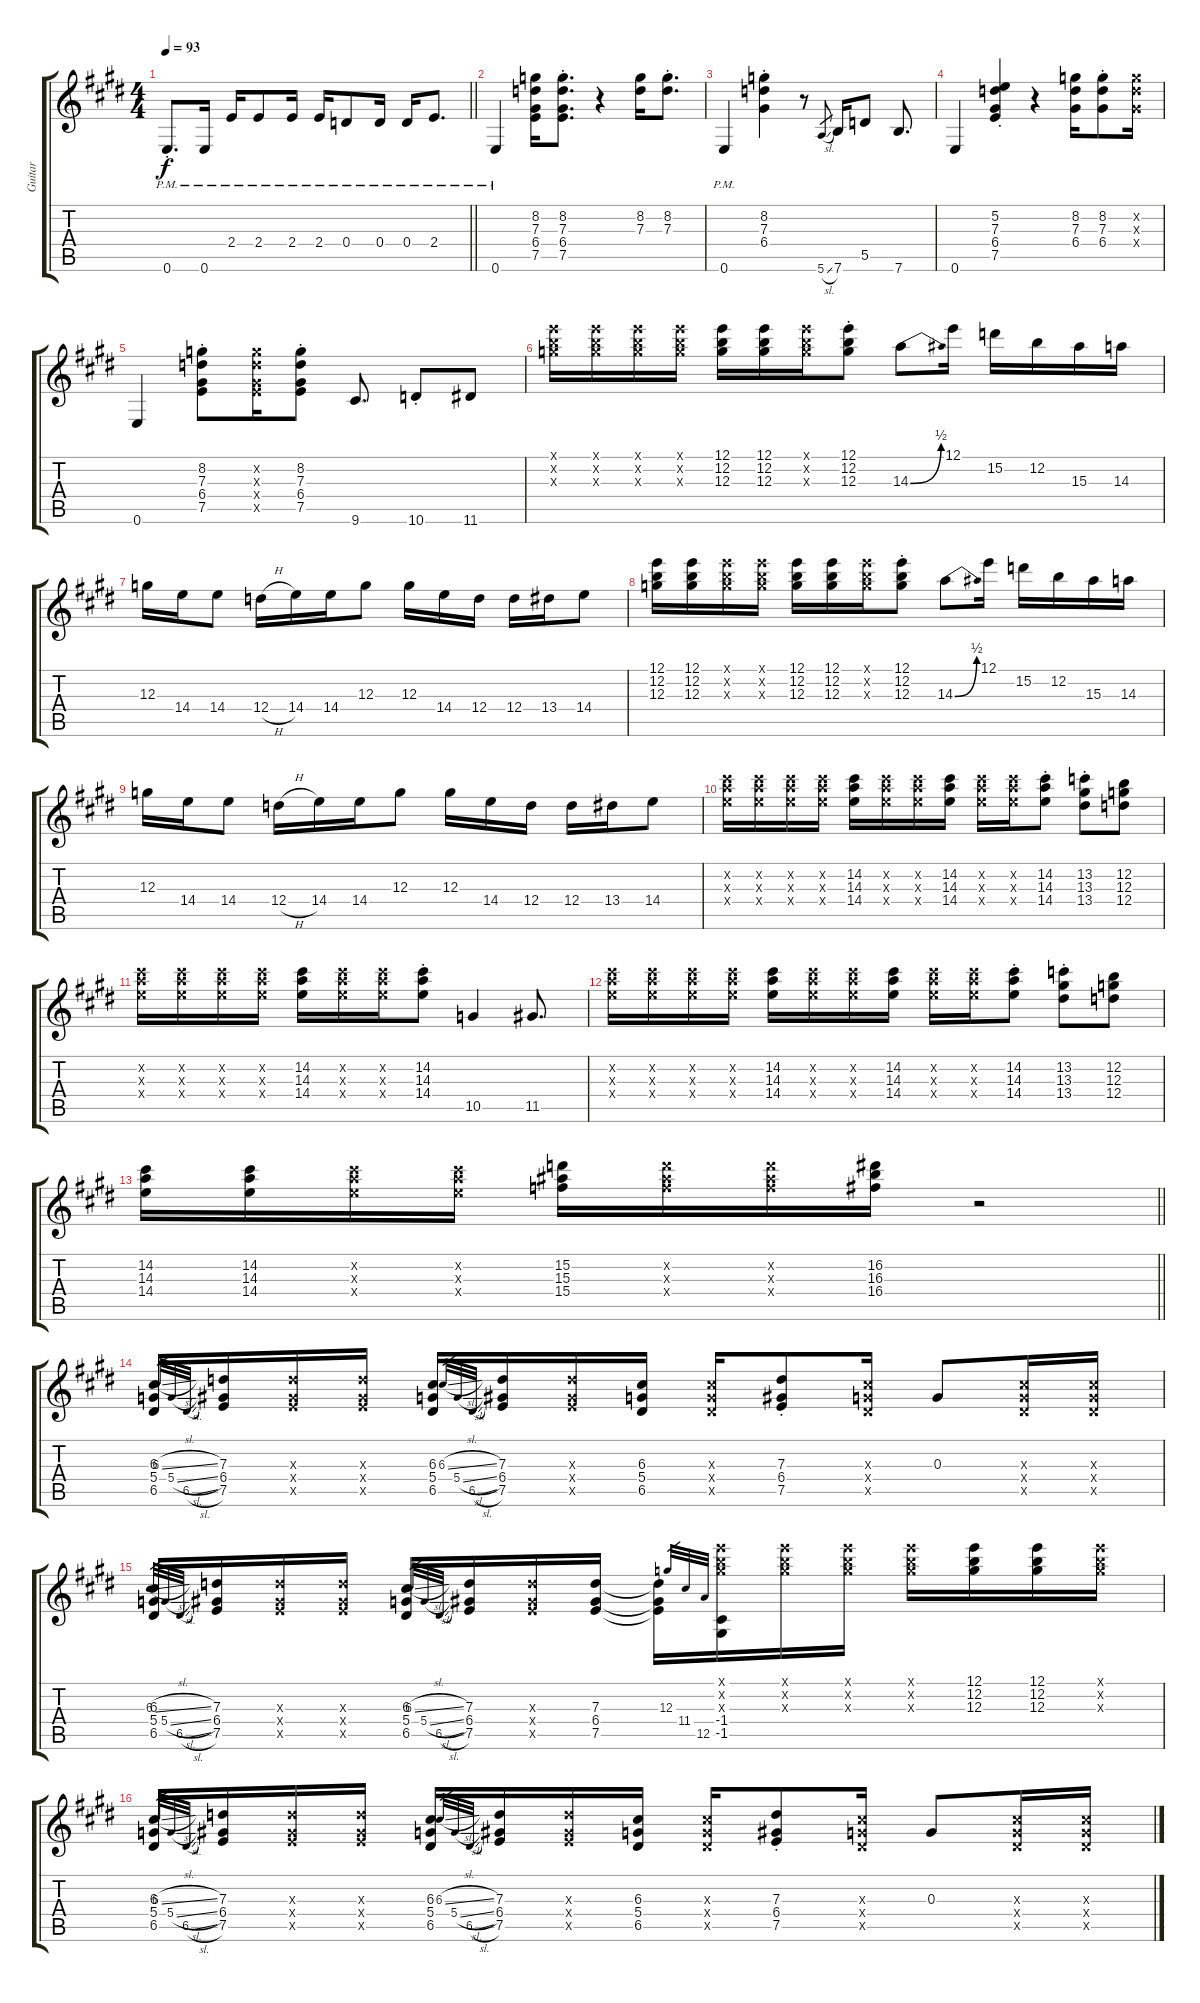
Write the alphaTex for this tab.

\track ("Guitar" "Guitar") {instrument overdrivenguitar}
\staff {score tabs}
\tuning (E4 B3 G3 D3 A2 E2) {hide}
\ts (4 4)
\tempo 93
\clef g2
\barLineRight lightlight
\ks e
0.6{pm st}.8{d dy f} 0.6{pm}.16 2.4{pm}.16 2.4{pm}.8 2.4{pm}.16 2.4{pm}.16 0.4{pm}.8 0.4{pm}.16 0.4{pm}.16 2.4{pm}.8{d} |
0.6{pm}.4 (8.2 7.3 6.4 7.5).16 (8.2{st} 7.3{st} 6.4{st} 7.5{st}).8{d} r.4 (8.2 7.3).16 (8.2{st} 7.3{st}).8{d} |
0.6{pm}.4 (8.2{st} 7.3{st} 6.4{st}).4 r.8 5.6{sl}.8{gr} 7.6.16 5.5.8 7.6.8{d} |
0.6.4 (5.2{st} 7.3{st} 6.4{st} 7.5{st}).4 r.4 (8.2 7.3 6.4).16 (8.2{st} 7.3{st} 6.4{st}).8 (8.2{x} 7.3{x} 6.4{x}).16 |
0.6.4 (8.2{st} 7.3{st} 6.4{st} 7.5{st}).8 (8.2{x} 7.3{x} 6.4{x} 7.5{x}).16 (8.2{st} 7.3{st} 6.4{st} 7.5{st}).8 9.6.8{d} 10.6{st}.8 11.6.8 |
(12.1{x} 12.2{x} 12.3{x}).16 (12.1{x} 12.2{x} 12.3{x}).16 (12.1{x} 12.2{x} 12.3{x}).16 (12.1{x} 12.2{x} 12.3{x}).16 (12.1 12.2 12.3).16 (12.1 12.2 12.3).16 (12.1{x} 12.2{x} 12.3{x}).16 (12.1{st} 12.2{st} 12.3{st}).8 14.3{be (bend 0 0 60 2)}.8 12.1.16 15.2.16 12.2.16 15.3.16 14.3.16 |
12.3.16 14.4.16 14.4.8 12.4{h}.16 14.4.16 14.4.16 12.3.8 12.3.16 14.4.16 12.4.16 12.4.16 13.4.16 14.4.8 |
(12.1 12.2 12.3).16 (12.1 12.2 12.3).16 (12.1{x} 12.2{x} 12.3{x}).16 (12.1{x} 12.2{x} 12.3{x}).16 (12.1 12.2 12.3).16 (12.1 12.2 12.3).16 (12.1{x} 12.2{x} 12.3{x}).16 (12.1{st} 12.2{st} 12.3{st}).8 14.3{be (bend 0 0 60 2)}.8 12.1.16 15.2.16 12.2.16 15.3.16 14.3.16 |
12.3.16 14.4.16 14.4.8 12.4{h}.16 14.4.16 14.4.16 12.3.8 12.3.16 14.4.16 12.4.16 12.4.16 13.4.16 14.4.8 |
(14.2{x} 14.3{x} 14.4{x}).16 (14.2{x} 14.3{x} 14.4{x}).16 (14.2{x} 14.3{x} 14.4{x}).16 (14.2{x} 14.3{x} 14.4{x}).16 (14.2 14.3 14.4).16 (14.2{x} 14.3{x} 14.4{x}).16 (14.2{x} 14.3{x} 14.4{x}).16 (14.2 14.3 14.4).16 (14.2{x} 14.3{x} 14.4{x}).16 (14.2{x} 14.3{x} 14.4{x}).16 (14.2{st} 14.3{st} 14.4{st}).8 (13.2{st} 13.3{st} 13.4{st}).8 (12.2 12.3 12.4).8 |
(14.2{x} 14.3{x} 14.4{x}).16 (14.2{x} 14.3{x} 14.4{x}).16 (14.2{x} 14.3{x} 14.4{x}).16 (14.2{x} 14.3{x} 14.4{x}).16 (14.2 14.3 14.4).16 (14.2{x} 14.3{x} 14.4{x}).16 (14.2{x} 14.3{x} 14.4{x}).16 (14.2{st} 14.3{st} 14.4{st}).8 10.5.4 11.5.8{d} |
(14.2{x} 14.3{x} 14.4{x}).16 (14.2{x} 14.3{x} 14.4{x}).16 (14.2{x} 14.3{x} 14.4{x}).16 (14.2{x} 14.3{x} 14.4{x}).16 (14.2 14.3 14.4).16 (14.2{x} 14.3{x} 14.4{x}).16 (14.2{x} 14.3{x} 14.4{x}).16 (14.2 14.3 14.4).16 (14.2{x} 14.3{x} 14.4{x}).16 (14.2{x} 14.3{x} 14.4{x}).16 (14.2{st} 14.3{st} 14.4{st}).8 (13.2{st} 13.3{st} 13.4{st}).8 (12.2 12.3 12.4).8 |
\barLineRight lightlight
(14.2 14.3 14.4).16 (14.2 14.3 14.4).16 (14.2{x} 14.3{x} 14.4{x}).16 (14.2{x} 14.3{x} 14.4{x}).16 (15.2 15.3 15.4).16 (15.2{x} 15.3{x} 15.4{x}).16 (15.2{x} 15.3{x} 15.4{x}).16 (16.2 16.3 16.4).16 r.2 |
(6.3 5.4 6.5).16 6.3{sl}.32{gr} 5.4{sl}.32{gr} 6.5{sl}.32{gr} (7.3 6.4 7.5).16 (7.3{x} 6.4{x} 7.5{x}).16 (7.3{x} 6.4{x} 7.5{x}).16 (6.3 5.4 6.5).16 6.3{sl}.32{gr} 5.4{sl}.32{gr} 6.5{sl}.32{gr} (7.3 6.4 7.5).16 (7.3{x} 6.4{x} 7.5{x}).16 (6.3 5.4 6.5).16 (6.3{x} 5.4{x} 6.5{x}).16 (7.3{st} 6.4{st} 7.5{st}).8 (6.3{x} 5.4{x} 6.5{x}).16 0.3.8 (6.3{x} 5.4{x} 6.5{x}).16 (6.3{x} 5.4{x} 6.5{x}).16 |
(6.3 5.4 6.5).16 6.3{sl}.32{gr} 5.4{sl}.32{gr} 6.5{sl}.32{gr} (7.3 6.4 7.5).16 (7.3{x} 6.4{x} 7.5{x}).16 (7.3{x} 6.4{x} 7.5{x}).16 (6.3 5.4 6.5).16 6.3{sl}.32{gr} 5.4{sl}.32{gr} 6.5{sl}.32{gr} (7.3 6.4 7.5).16 (7.3{x} 6.4{x} 7.5{x}).16 (7.3 6.4 7.5).16 (7.3{t} 6.4{t} 7.5{t}).16 12.3.32{gr} 11.4.32{gr} 12.5.32{gr} (12.1{x} 12.2{x} 12.3{x} -1.4 -1.5).16 (12.1{x} 12.2{x} 12.3{x}).16 (12.1{x} 12.2{x} 12.3{x}).16 (12.1{x} 12.2{x} 12.3{x}).16 (12.1 12.2 12.3).16 (12.1 12.2 12.3).16 (12.1{x} 12.2{x} 12.3{x}).16 |
(6.3 5.4 6.5).16 6.3{sl}.32{gr} 5.4{sl}.32{gr} 6.5{sl}.32{gr} (7.3 6.4 7.5).16 (7.3{x} 6.4{x} 7.5{x}).16 (7.3{x} 6.4{x} 7.5{x}).16 (6.3 5.4 6.5).16 6.3{sl}.32{gr} 5.4{sl}.32{gr} 6.5{sl}.32{gr} (7.3 6.4 7.5).16 (7.3{x} 6.4{x} 7.5{x}).16 (6.3 5.4 6.5).16 (6.3{x} 5.4{x} 6.5{x}).16 (7.3{st} 6.4{st} 7.5{st}).8 (6.3{x} 5.4{x} 6.5{x}).16 0.3.8 (6.3{x} 5.4{x} 6.5{x}).16 (6.3{x} 5.4{x} 6.5{x}).16
